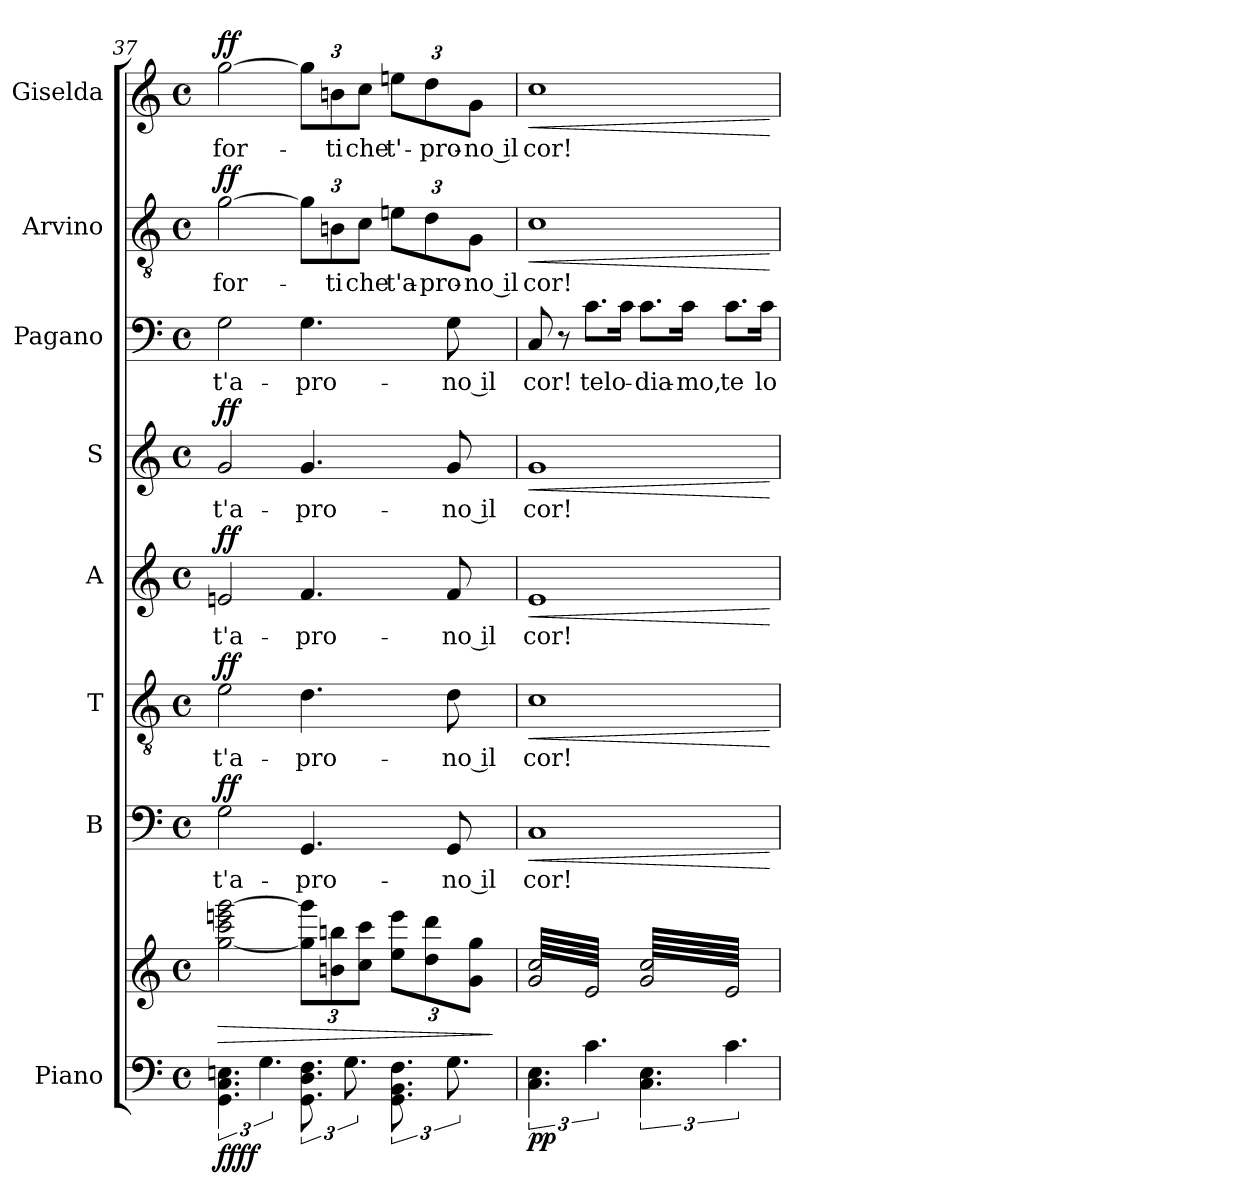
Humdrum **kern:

**kern	**kern	**dynam	**kern	**text	**dynam	**kern	**text	**dynam	**kern	**text	**dynam	**kern	**text	**dynam	**kern	**text	**kern	**text	**dynam	**kern	**text	**dynam
*part8	*part8	*part8	*part7	*part7	*part7	*part6	*part6	*part6	*part5	*part5	*part5	*part4	*part4	*part4	*part3	*part3	*part2	*part2	*part2	*part1	*part1	*part1
*staff9	*staff8	*staff8/9	*staff7	*staff7	*staff7	*staff6	*staff6	*staff6	*staff5	*staff5	*staff5	*staff4	*staff4	*staff4	*staff3	*staff3	*staff2	*staff2	*staff2	*staff1	*staff1	*staff1
*I"Piano	*	*	*I"B	*	*	*I"T	*	*	*I"A	*	*	*I"S	*	*	*I"Pagano	*	*I"Arvino	*	*	*I"Giselda	*	*
*I'Pno	*	*	*I'B	*	*	*I'T	*	*	*I'A	*	*	*I'S	*	*	*	*	*	*	*	*	*	*
!!LO:PB:g=z
*clefF4	*clefG2	*	*clefF4	*	*	*clefGv2	*	*	*clefG2	*	*	*clefG2	*	*	*clefF4	*	*clefGv2	*	*	*clefG2	*	*
*k[]	*k[]	*	*k[]	*	*	*k[]	*	*	*k[]	*	*	*k[]	*	*	*k[]	*	*k[]	*	*	*k[]	*	*
*M4/4	*M4/4	*	*M4/4	*	*	*M4/4	*	*	*M4/4	*	*	*M4/4	*	*	*M4/4	*	*M4/4	*	*	*M4/4	*	*
*met(c)	*met(c)	*	*met(c)	*	*	*met(c)	*	*	*met(c)	*	*	*met(c)	*	*	*met(c)	*	*met(c)	*	*	*met(c)	*	*
=37	=37	=37	=37	=37	=37	=37	=37	=37	=37	=37	=37	=37	=37	=37	=37	=37	=37	=37	=37	=37	=37	=37
!	!	!LO:HP:b	!	!	!	!	!	!	!	!	!	!	!	!	!	!	!	!	!	!	!	!
!	!	!LO:DY:n=1:b=2	!	!	!	!	!	!	!	!	!	!	!	!	!	!	!	!	!	!	!	!
!	!	!LO:DY:n=2:b	!	!	!LO:DY:a	!	!	!LO:DY:a	!	!	!LO:DY:a	!	!	!LO:DY:a	!	!	!	!	!LO:DY:a	!	!	!LO:DY:a
6.GG\ 6.C\ 6.En\	[2gg\ 2ccc\ 2eeen\ [2ggg\	> ff ff	2G\	t'a-	ff	2e\	t'a-	ff	2en/	t'a-	ff	2g/	t'a-	ff	2G\	t'a-	[2g\	for-	ff	[2gg\	for-	ff
6.G\	.	.	.	.	.	.	.	.	.	.	.	.	.	.	.	.	.	.	.	.	.	.
*	*Xbrackettup	*	*	*	*	*	*	*	*	*	*	*	*	*	*	*	*	*	*	*	*	*
12.GG\ 12.D\ 12.F\	12gg\] 12ggg\]L	.	4.GG/	-pro-	.	4.d\	-pro-	.	4.f/	-pro-	.	4.g/	-pro-	.	4.G\	-pro-	12g\L]	.	.	12gg\L]	.	.
.	12bn\ 12bbn\	.	.	.	.	.	.	.	.	.	.	.	.	.	.	.	12Bn\	-ti	.	12bn\	-ti	.
12.G\	.	.	.	.	.	.	.	.	.	.	.	.	.	.	.	.	.	.	.	.	.	.
.	12cc\ 12ccc\J	.	.	.	.	.	.	.	.	.	.	.	.	.	.	.	12c\J	che	.	12cc\J	che	.
12.GG\ 12.BB\ 12.F\	12ee\ 12eee\L	.	.	.	.	.	.	.	.	.	.	.	.	.	.	.	12en\L	t'a-	.	12een\L	t'-	.
.	12dd\ 12ddd\	.	.	.	.	.	.	.	.	.	.	.	.	.	.	.	12d\	-pro-	.	12dd\	-pro-	.
12.G\	.	.	8GG/	-no il	.	8d\	-no il	.	8f/	-no il	.	8g/	-no il	.	8G\	-no il	.	.	.	.	.	.
.	12g\ 12gg\J	.	.	.	.	.	.	.	.	.	.	.	.	.	.	.	12G\J	-no il	.	12g\J	-no il	.
.	.	]	.	.	.	.	.	.	.	.	.	.	.	.	.	.	.	.	.	.	.	.
=38	=38	=38	=38	=38	=38	=38	=38	=38	=38	=38	=38	=38	=38	=38	=38	=38	=38	=38	=38	=38	=38	=38
*	*brackettup	*	*	*	*	*	*	*	*	*	*	*	*	*	*	*	*	*	*	*	*	*
!	!	!LO:DY:b=2	!	!	!LO:HP:b	!	!	!LO:HP:b	!	!	!LO:HP:b	!	!	!LO:HP:b	!	!	!	!	!LO:HP:b	!	!	!LO:HP:b
!	!	!LO:DY:n=1:b	!	!	!	!	!	!	!	!	!	!	!	!	!	!	!	!	!	!	!	!
*	*tremolo	*	*	*	*	*	*	*	*	*	*	*	*	*	*	*	*	*	*	*	*	*
6.C\ 6.E\	64g/ 64cc/LLLL	p p	1C	cor!	<	1c	cor!	<	1e	cor!	<	1g	cor!	<	8C/	cor!	1c	cor!	<	1cc	cor!	<
.	64e/	.	.	.	.	.	.	.	.	.	.	.	.	.	.	.	.	.	.	.	.	.
.	64g/ 64cc/	.	.	.	.	.	.	.	.	.	.	.	.	.	.	.	.	.	.	.	.	.
.	64e/	.	.	.	.	.	.	.	.	.	.	.	.	.	.	.	.	.	.	.	.	.
.	64g/ 64cc/	.	.	.	.	.	.	.	.	.	.	.	.	.	.	.	.	.	.	.	.	.
.	64e/	.	.	.	.	.	.	.	.	.	.	.	.	.	.	.	.	.	.	.	.	.
.	64g/ 64cc/	.	.	.	.	.	.	.	.	.	.	.	.	.	.	.	.	.	.	.	.	.
.	64e/	.	.	.	.	.	.	.	.	.	.	.	.	.	.	.	.	.	.	.	.	.
.	64g/ 64cc/	.	.	.	.	.	.	.	.	.	.	.	.	.	8r	.	.	.	.	.	.	.
.	64e/	.	.	.	.	.	.	.	.	.	.	.	.	.	.	.	.	.	.	.	.	.
.	64g/ 64cc/	.	.	.	.	.	.	.	.	.	.	.	.	.	.	.	.	.	.	.	.	.
.	64e/	.	.	.	.	.	.	.	.	.	.	.	.	.	.	.	.	.	.	.	.	.
.	64g/ 64cc/	.	.	.	.	.	.	.	.	.	.	.	.	.	.	.	.	.	.	.	.	.
.	64e/	.	.	.	.	.	.	.	.	.	.	.	.	.	.	.	.	.	.	.	.	.
.	64g/ 64cc/	.	.	.	.	.	.	.	.	.	.	.	.	.	.	.	.	.	.	.	.	.
.	64e/	.	.	.	.	.	.	.	.	.	.	.	.	.	.	.	.	.	.	.	.	.
6.c\	64g/ 64cc/	.	.	.	.	.	.	.	.	.	.	.	.	.	8.c\L	te	.	.	.	.	.	.
.	64e/	.	.	.	.	.	.	.	.	.	.	.	.	.	.	.	.	.	.	.	.	.
.	64g/ 64cc/	.	.	.	.	.	.	.	.	.	.	.	.	.	.	.	.	.	.	.	.	.
.	64e/	.	.	.	.	.	.	.	.	.	.	.	.	.	.	.	.	.	.	.	.	.
.	64g/ 64cc/	.	.	.	.	.	.	.	.	.	.	.	.	.	.	.	.	.	.	.	.	.
.	64e/	.	.	.	.	.	.	.	.	.	.	.	.	.	.	.	.	.	.	.	.	.
.	64g/ 64cc/	.	.	.	.	.	.	.	.	.	.	.	.	.	.	.	.	.	.	.	.	.
.	64e/	.	.	.	.	.	.	.	.	.	.	.	.	.	.	.	.	.	.	.	.	.
.	64g/ 64cc/	.	.	.	.	.	.	.	.	.	.	.	.	.	.	.	.	.	.	.	.	.
.	64e/	.	.	.	.	.	.	.	.	.	.	.	.	.	.	.	.	.	.	.	.	.
.	64g/ 64cc/	.	.	.	.	.	.	.	.	.	.	.	.	.	.	.	.	.	.	.	.	.
.	64e/	.	.	.	.	.	.	.	.	.	.	.	.	.	.	.	.	.	.	.	.	.
.	64g/ 64cc/	.	.	.	.	.	.	.	.	.	.	.	.	.	16c\Jk	lo-	.	.	.	.	.	.
.	64e/	.	.	.	.	.	.	.	.	.	.	.	.	.	.	.	.	.	.	.	.	.
.	64g/ 64cc/	.	.	.	.	.	.	.	.	.	.	.	.	.	.	.	.	.	.	.	.	.
.	64e/JJJJ	.	.	.	.	.	.	.	.	.	.	.	.	.	.	.	.	.	.	.	.	.
6.C\ 6.E\	64g/ 64cc/LLLL	.	.	.	.	.	.	.	.	.	.	.	.	.	8.c\L	-dia-	.	.	.	.	.	.
.	64e/	.	.	.	.	.	.	.	.	.	.	.	.	.	.	.	.	.	.	.	.	.
.	64g/ 64cc/	.	.	.	.	.	.	.	.	.	.	.	.	.	.	.	.	.	.	.	.	.
.	64e/	.	.	.	.	.	.	.	.	.	.	.	.	.	.	.	.	.	.	.	.	.
.	64g/ 64cc/	.	.	.	.	.	.	.	.	.	.	.	.	.	.	.	.	.	.	.	.	.
.	64e/	.	.	.	.	.	.	.	.	.	.	.	.	.	.	.	.	.	.	.	.	.
.	64g/ 64cc/	.	.	.	.	.	.	.	.	.	.	.	.	.	.	.	.	.	.	.	.	.
.	64e/	.	.	.	.	.	.	.	.	.	.	.	.	.	.	.	.	.	.	.	.	.
.	64g/ 64cc/	.	.	.	.	.	.	.	.	.	.	.	.	.	.	.	.	.	.	.	.	.
.	64e/	.	.	.	.	.	.	.	.	.	.	.	.	.	.	.	.	.	.	.	.	.
.	64g/ 64cc/	.	.	.	.	.	.	.	.	.	.	.	.	.	.	.	.	.	.	.	.	.
.	64e/	.	.	.	.	.	.	.	.	.	.	.	.	.	.	.	.	.	.	.	.	.
.	64g/ 64cc/	.	.	.	.	.	.	.	.	.	.	.	.	.	16c\Jk	-mo,	.	.	.	.	.	.
.	64e/	.	.	.	.	.	.	.	.	.	.	.	.	.	.	.	.	.	.	.	.	.
.	64g/ 64cc/	.	.	.	.	.	.	.	.	.	.	.	.	.	.	.	.	.	.	.	.	.
.	64e/	.	.	.	.	.	.	.	.	.	.	.	.	.	.	.	.	.	.	.	.	.
6.c\	64g/ 64cc/	.	.	.	.	.	.	.	.	.	.	.	.	.	8.c\L	te	.	.	.	.	.	.
.	64e/	.	.	.	.	.	.	.	.	.	.	.	.	.	.	.	.	.	.	.	.	.
.	64g/ 64cc/	.	.	.	.	.	.	.	.	.	.	.	.	.	.	.	.	.	.	.	.	.
.	64e/	.	.	.	.	.	.	.	.	.	.	.	.	.	.	.	.	.	.	.	.	.
.	64g/ 64cc/	.	.	.	.	.	.	.	.	.	.	.	.	.	.	.	.	.	.	.	.	.
.	64e/	.	.	.	.	.	.	.	.	.	.	.	.	.	.	.	.	.	.	.	.	.
.	64g/ 64cc/	.	.	.	.	.	.	.	.	.	.	.	.	.	.	.	.	.	.	.	.	.
.	64e/	.	.	.	.	.	.	.	.	.	.	.	.	.	.	.	.	.	.	.	.	.
.	64g/ 64cc/	.	.	.	.	.	.	.	.	.	.	.	.	.	.	.	.	.	.	.	.	.
.	64e/	.	.	.	.	.	.	.	.	.	.	.	.	.	.	.	.	.	.	.	.	.
.	64g/ 64cc/	.	.	.	.	.	.	.	.	.	.	.	.	.	.	.	.	.	.	.	.	.
.	64e/	.	.	.	.	.	.	.	.	.	.	.	.	.	.	.	.	.	.	.	.	.
.	64g/ 64cc/	.	.	.	.	.	.	.	.	.	.	.	.	.	16c\Jk	lo-	.	.	.	.	.	.
.	64e/	.	.	.	.	.	.	.	.	.	.	.	.	.	.	.	.	.	.	.	.	.
.	64g/ 64cc/	.	.	.	.	.	.	.	.	.	.	.	.	.	.	.	.	.	.	.	.	.
.	64e/JJJJ	.	.	.	.	.	.	.	.	.	.	.	.	.	.	.	.	.	.	.	.	.
*	*Xtremolo	*	*	*	*	*	*	*	*	*	*	*	*	*	*	*	*	*	*	*	*	*
.	.	.	.	.	[	.	.	[	.	.	[	.	.	[	.	.	.	.	[	.	.	[
.	.	.	.	.	.	.	.	.	.	.	.	.	.	.	.	.	.	.	.	.	.	.
.	.	.	.	.	.	.	.	.	.	.	.	.	.	.	.	.	.	.	.	.	.	.
.	.	.	.	.	.	.	.	.	.	.	.	.	.	.	.	.	.	.	.	.	.	.
.	.	.	.	.	.	.	.	.	.	.	.	.	.	.	.	.	.	.	.	.	.	.
.	.	.	.	.	.	.	.	.	.	.	.	.	.	.	.	.	.	.	.	.	.	.
.	.	.	.	.	.	.	.	.	.	.	.	.	.	.	.	.	.	.	.	.	.	.
.	.	.	.	.	.	.	.	.	.	.	.	.	.	.	.	.	.	.	.	.	.	.
.	.	.	.	.	.	.	.	.	.	.	.	.	.	.	.	.	.	.	.	.	.	.
.	.	.	.	.	.	.	.	.	.	.	.	.	.	.	.	.	.	.	.	.	.	.
.	.	.	.	.	.	.	.	.	.	.	.	.	.	.	.	.	.	.	.	.	.	.
.	.	.	.	.	.	.	.	.	.	.	.	.	.	.	.	.	.	.	.	.	.	.
.	.	.	.	.	.	.	.	.	.	.	.	.	.	.	.	.	.	.	.	.	.	.
.	.	.	.	.	.	.	.	.	.	.	.	.	.	.	.	.	.	.	.	.	.	.
.	.	.	.	.	.	.	.	.	.	.	.	.	.	.	.	.	.	.	.	.	.	.
.	.	.	.	.	.	.	.	.	.	.	.	.	.	.	.	.	.	.	.	.	.	.
=	=	=	=	=	=	=	=	=	=	=	=	=	=	=	=	=	=	=	=	=	=	=
*-	*-	*-	*-	*-	*-	*-	*-	*-	*-	*-	*-	*-	*-	*-	*-	*-	*-	*-	*-	*-	*-	*-
